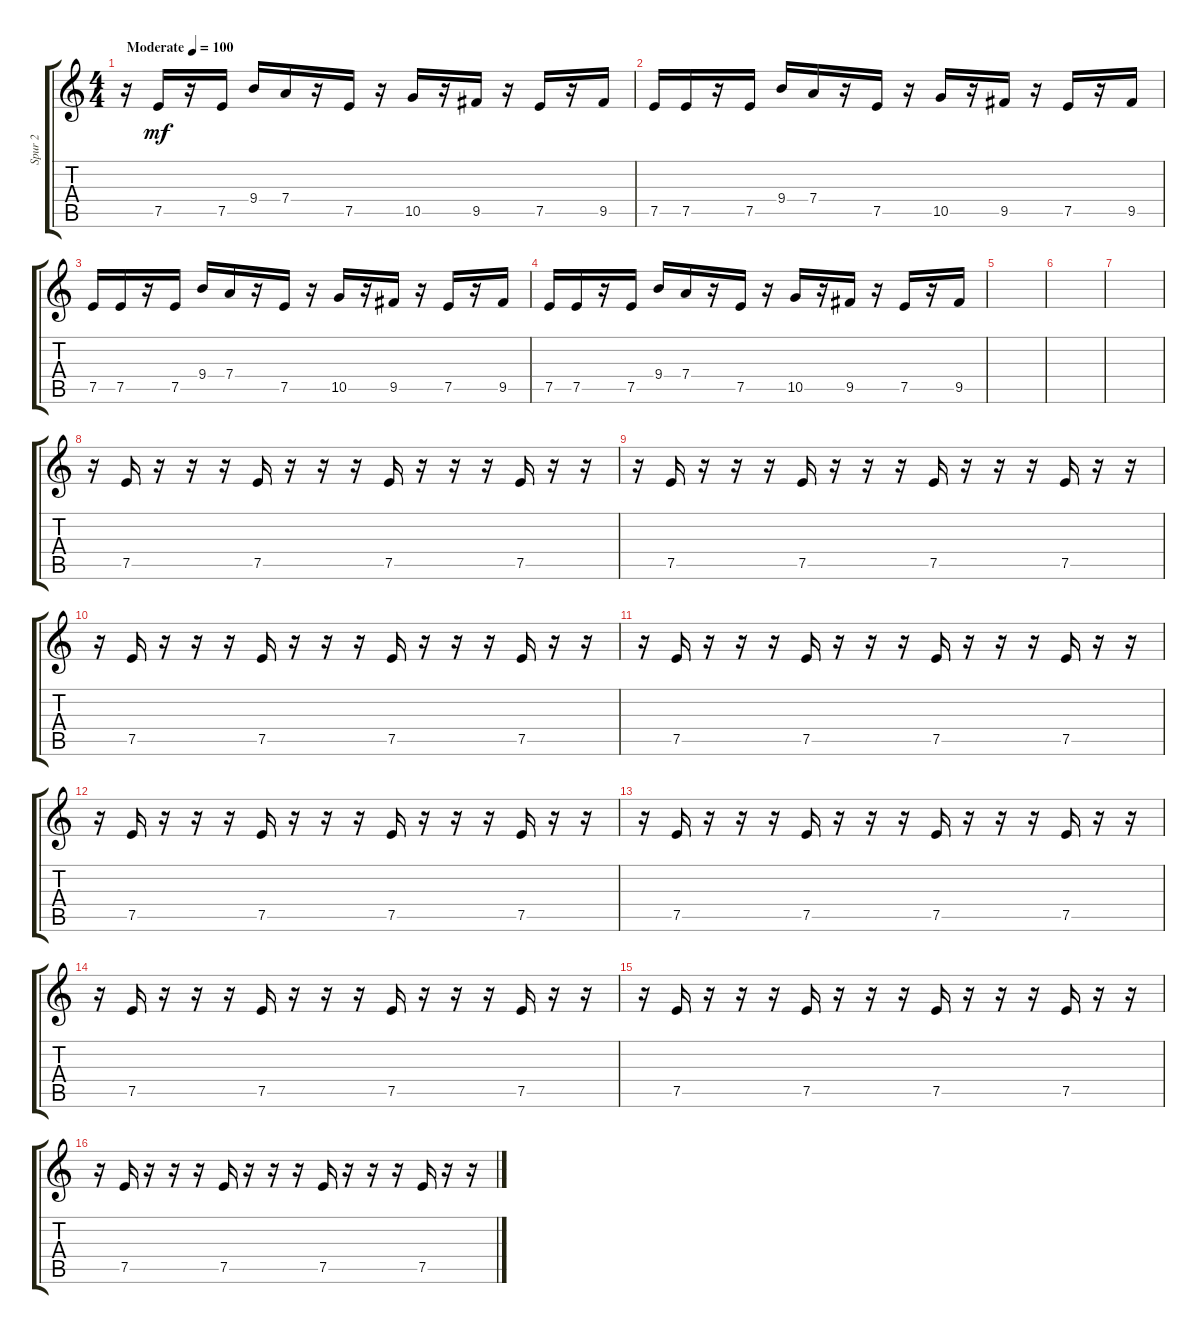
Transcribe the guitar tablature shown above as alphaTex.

\track ("Spur 2" "Spur 2") {instrument overdrivenguitar}
\staff {score tabs}
\tuning (E4 B3 G3 D3 A2 E2) {hide}
\ts (4 4)
\tempo (100 "Moderate")
\clef g2
\ks c
r.16{dy mf instrument overdrivenguitar} 7.5.16 r.16 7.5.16 9.4.16 7.4.16 r.16 7.5.16 r.16 10.5.16 r.16 9.5.16 r.16 7.5.16 r.16 9.5.16 |
7.5.16 7.5.16 r.16 7.5.16 9.4.16 7.4.16 r.16 7.5.16 r.16 10.5.16 r.16 9.5.16 r.16 7.5.16 r.16 9.5.16 |
7.5.16 7.5.16 r.16 7.5.16 9.4.16 7.4.16 r.16 7.5.16 r.16 10.5.16 r.16 9.5.16 r.16 7.5.16 r.16 9.5.16 |
7.5.16 7.5.16 r.16 7.5.16 9.4.16 7.4.16 r.16 7.5.16 r.16 10.5.16 r.16 9.5.16 r.16 7.5.16 r.16 9.5.16 |
|
|
|
r.16 7.5.16 r.16 r.16 r.16 7.5.16 r.16 r.16 r.16 7.5.16 r.16 r.16 r.16 7.5.16 r.16 r.16 |
r.16 7.5.16 r.16 r.16 r.16 7.5.16 r.16 r.16 r.16 7.5.16 r.16 r.16 r.16 7.5.16 r.16 r.16 |
r.16 7.5.16 r.16 r.16 r.16 7.5.16 r.16 r.16 r.16 7.5.16 r.16 r.16 r.16 7.5.16 r.16 r.16 |
r.16 7.5.16 r.16 r.16 r.16 7.5.16 r.16 r.16 r.16 7.5.16 r.16 r.16 r.16 7.5.16 r.16 r.16 |
r.16 7.5.16 r.16 r.16 r.16 7.5.16 r.16 r.16 r.16 7.5.16 r.16 r.16 r.16 7.5.16 r.16 r.16 |
r.16 7.5.16 r.16 r.16 r.16 7.5.16 r.16 r.16 r.16 7.5.16 r.16 r.16 r.16 7.5.16 r.16 r.16 |
r.16 7.5.16 r.16 r.16 r.16 7.5.16 r.16 r.16 r.16 7.5.16 r.16 r.16 r.16 7.5.16 r.16 r.16 |
r.16 7.5.16 r.16 r.16 r.16 7.5.16 r.16 r.16 r.16 7.5.16 r.16 r.16 r.16 7.5.16 r.16 r.16 |
r.16 7.5.16 r.16 r.16 r.16 7.5.16 r.16 r.16 r.16 7.5.16 r.16 r.16 r.16 7.5.16 r.16 r.16
